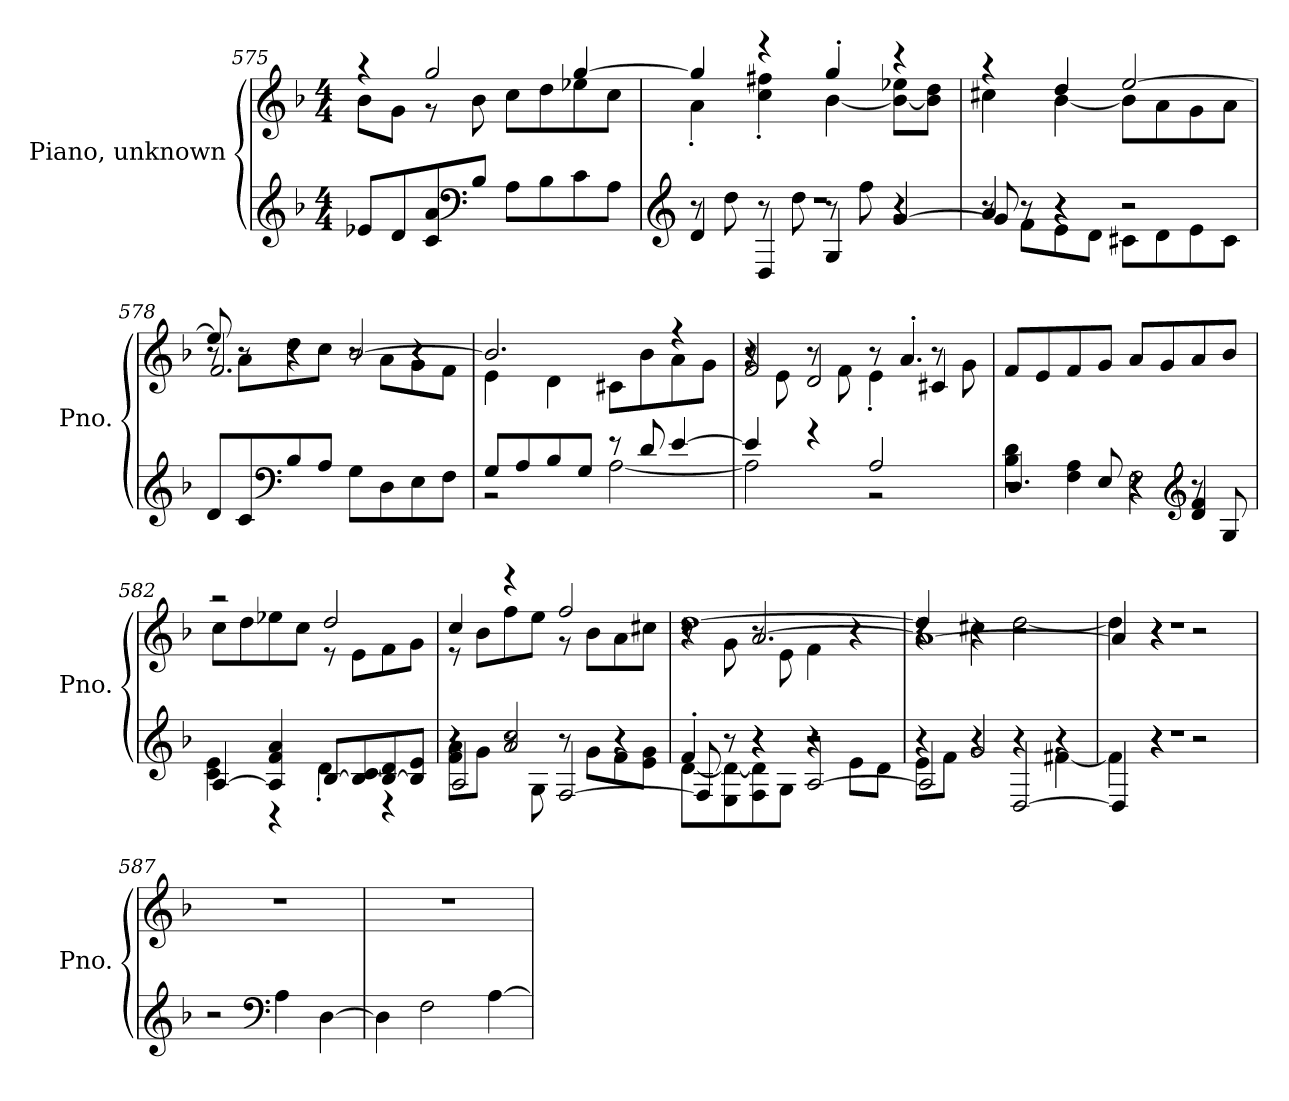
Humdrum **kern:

**kern	**kern
*part1	*part1
*staff2	*staff1
*I"Piano, unknown	*
*I'Pno.	*
!!LO:PB:g=z
*clefG2	*clefG2
*k[b-]	*k[b-]
*M4/4	*M4/4
=575	=575
*	*^
8e-X/L	4r	8b-\L
8d/	.	8g\J
8c/ 8a/	2gg/	8r
*clefF4	*	*
8B-/J	.	8b-\
8A\L	.	8cc\L
8B-\	.	8dd\
8c\	[4gg/	8ee-X\
8A\J	.	8cc\J
=576	=576	=576
*clefG2	*	*
*^	*	*
*	*^	*	*
1r	8r	4d/	4gg/]	4a'\
.	8dd\	.	.	.
.	8r	4D/	4r	4cc\' 4ff#X\'
.	8dd\	.	.	.
.	8r	4G/	4gg'/	[4b-\
.	8ff\	.	.	.
.	4r	[4g/	4r	8b-\_ 8ee-X\L
.	.	.	.	8b-\] 8dd\J
=577	=577	=577	=577	=577
4a/	8r	8g/]	4r	4cc#X\
.	8f\L	8r	.	.
4r	8e\	4r	4dd/	[4b-\
.	8d\J	.	.	.
2r	8c#X\L	2r	[2ee/	8b-\L]
.	8d\	.	.	8a\
.	8e\	.	.	8g\
.	8c#\J	.	.	8a\J
*v	*v	*v	*	*
=578	=578	=578
*	*	*^
8d/L	8ee/]	8r	2.f/
8c/	8r	8a\L	.
*clefF4	*	*	*
8B-/	4r	8dd\	.
8A/J	.	8cc\J	.
8G\L	[2b-/	8r	.
8D\	.	8a\L	.
8E\	.	8g\	4r
8F\J	.	8f\J	.
*	*	*v	*v
!!LO:LB:g=z
=579	=579	=579
*^	*	*
8G/L	2r	2.b-/]	4e\
8A/	.	.	.
8B-/	.	.	4d\
8G/J	.	.	.
8r	[2A\	.	8c#X\L
8d/	.	.	8b-\
[4e/	.	4r	8a\
.	.	.	8g\J
=580	=580	=580	=580
*	*	*	*^
4e/]	2A\]	2f/	8r	4r
.	.	.	8e\	.
4r	.	.	8r	2d/
.	.	.	8f\	.
2A/	2r	8r	4e'\	.
.	.	4.a'/	.	.
.	.	.	8r	4c#X/
.	.	.	8g\	.
*	*	*v	*v	*v
=581	=581	=581
*	*^	*
2r	4B-\ 4d\	4.D/	8f/L
.	.	.	8e/
.	4F\ 4A\	.	8f/
.	.	8E/	8g/J
4r	2F\	4r	8a/L
.	.	.	8g/
*clefG2	*	*	*
4d/ 4f/	.	8r	8a/
.	.	8G/	8b-/J
*	*v	*v	*
=582	=582	=582
*	*	*^
[4A/	4c\ 4e\	2r	8cc\L
.	.	.	8dd\
4A/] 4f/ 4a/	4r	.	8ee-X\
.	.	.	8cc\J
[8B-/L	4d'\	2dd/	8r
8B-/_ 8c/	.	.	8e\L
8B-/_ 8d/	4r	.	8f\
8B-/] 8e/J	.	.	8g\J
!!LO:LB:g=z	!!
=583	=583	=583	=583
*	*^	*	*
4r	8f\ 8a\L	2A/	4cc/	8r
.	8g\J	.	.	8b-\L
2a/ 2cc/	8r	.	4r	8ff\
.	8G\	.	.	8ee\J
.	8r	[2F/	2ff/	8r
.	8g\L	.	.	8b-\L
4r	8f\	.	.	8a\
.	8e\ 8g\J	.	.	8cc#X\J
=584	=584	=584	=584	=584
*	*	*	*	*^
4f'/	[8d\L	8F/]	[1dd	8r	4r
.	8E\ 8d\_	8r	.	8g\	.
4r	8F\ 8d\]	4r	.	8r	[2.a/
.	8G\J	.	.	8e\	.
2r	4r	[2A/	.	4f\	.
.	8e\L	.	.	4r	.
.	8d\J	.	.	.	.
=585	=585	=585	=585	=585	=585
4r	8e\L	2A/]	4dd/]	4r	1a_
.	8f\J	.	.	.	.
2g/	4r	.	4r	4cc#X\	.
.	4r	[2D/	2r	[2dd\	.
4r	[4f#X\	.	.	.	.
=586	=586	=586	=586	=586	=586
1r	4f#\]	4D/]	1r	4dd\]	4a/]
.	4r	4r	.	4r	4r
.	2r	2r	.	2r	2r
*v	*v	*v	*	*	*
*	*v	*v	*v
=587	=587
2r	1r
*clefF4	*
4A\	.
[4D\	.
=588	=588
4D\]	1r
2F\	.
[4A\	.
=	=
*-	*-
